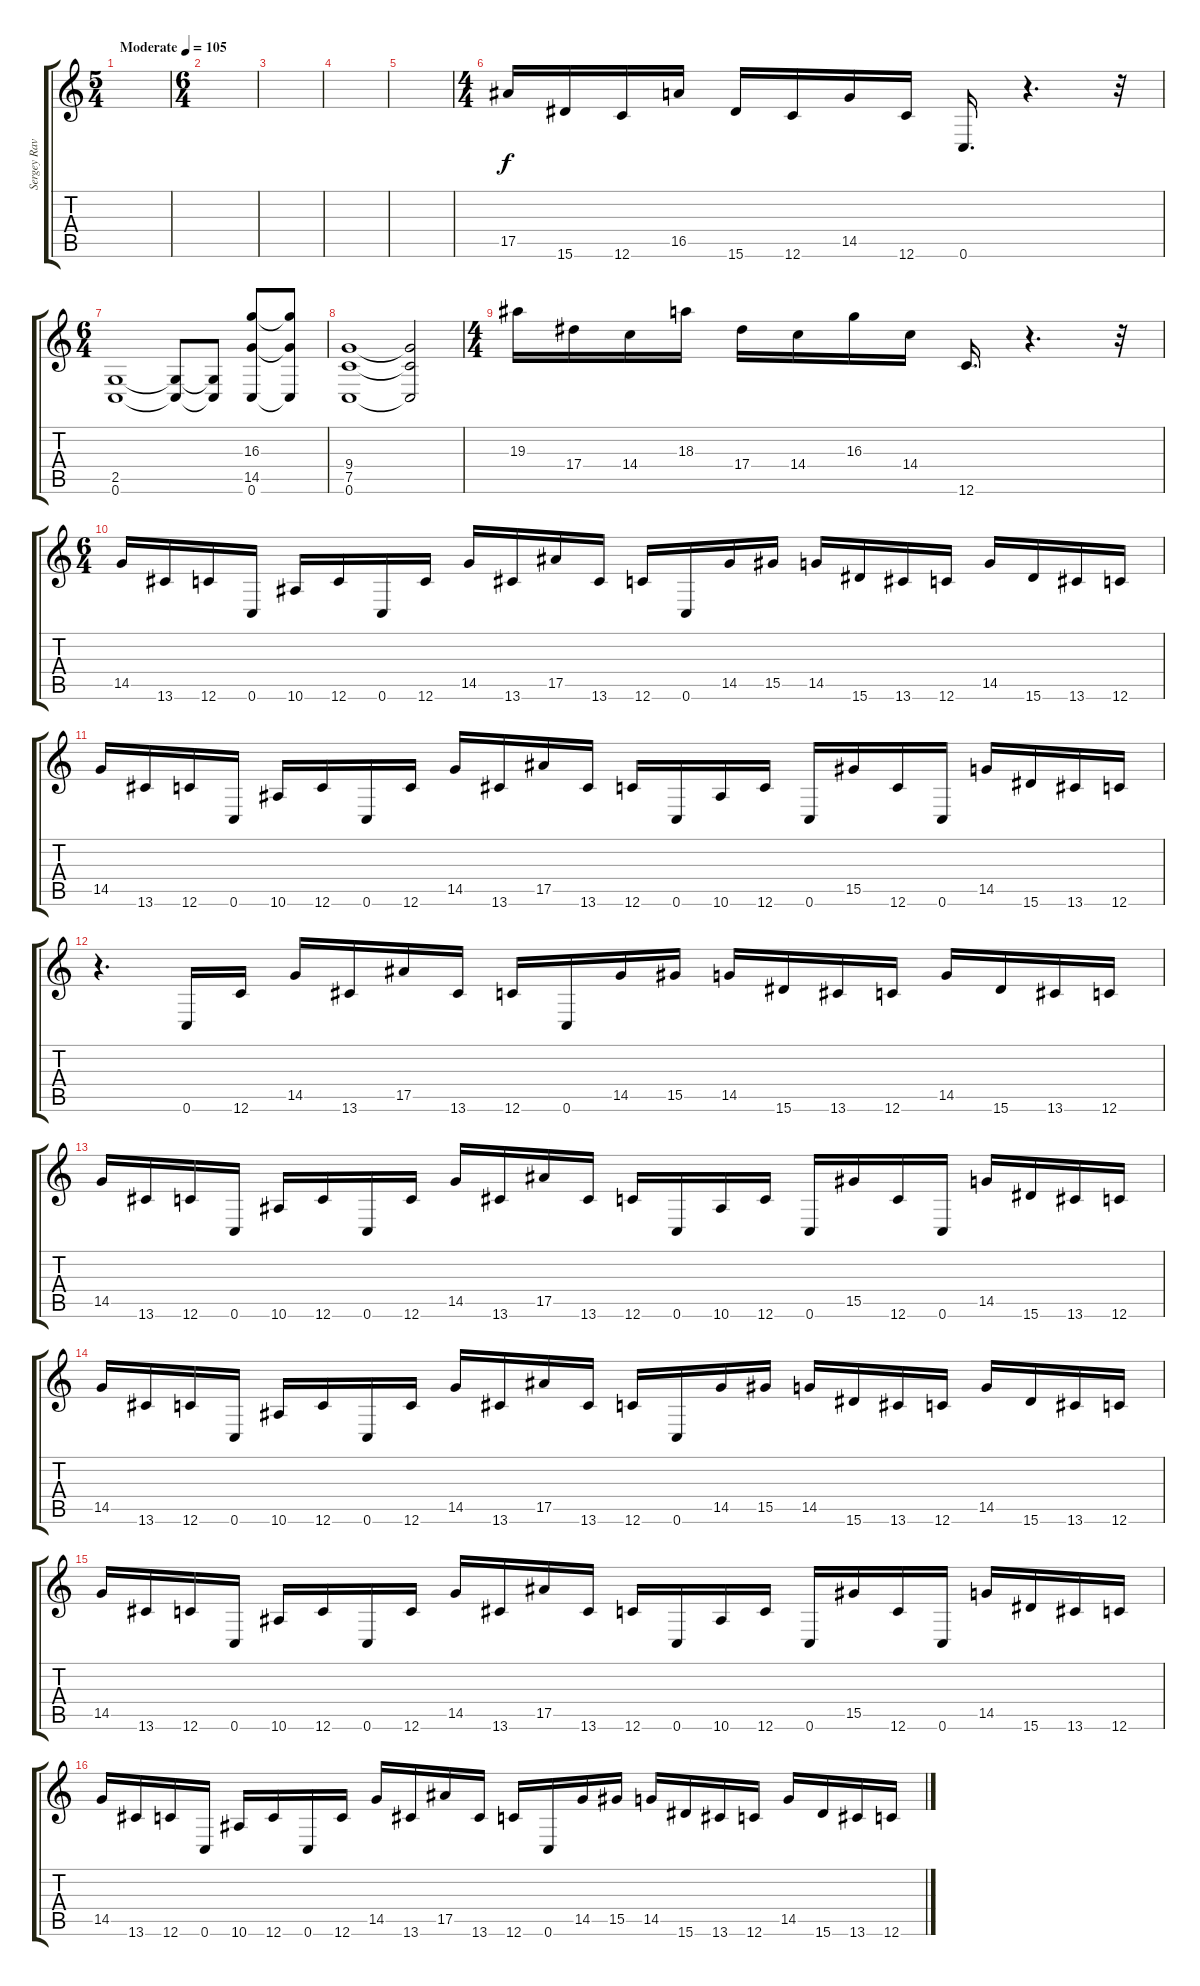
\track ("Sergey Ravinskiy" "Sergey Rav") {instrument distortionguitar}
\staff {score tabs}
\tuning (C4 G3 Eb3 Bb2 F2 C2) {hide}
\ts (5 4)
\tempo (105 "Moderate")
\clef g2
\ks c
|
\ts (6 4)
|
|
|
|
\ts (4 4)
17.5.16 15.6.16 12.6.16 16.5.16 15.6.16 12.6.16 14.5.16 12.6.16 0.6.16{d} r.4{d} r.32 |
\ts (6 4)
(2.5 0.6).1 (2.5{t} 0.6{t}).8 (2.5{t} 0.6{t}).8 (16.3 14.5 0.6).8 (16.3{t} 14.5{t} 0.6{t}).8 |
(9.4 7.5 0.6).1 (9.4{t} 7.5{t} 0.6{t}).2 |
\ts (4 4)
19.3.16 17.4.16 14.4.16 18.3.16 17.4.16 14.4.16 16.3.16 14.4.16 12.6.16{d} r.4{d} r.32 |
\ts (6 4)
14.5.16 13.6.16 12.6.16 0.6.16 10.6.16 12.6.16 0.6.16 12.6.16 14.5.16 13.6.16 17.5.16 13.6.16 12.6.16 0.6.16 14.5.16 15.5.16 14.5.16 15.6.16 13.6.16 12.6.16 14.5.16 15.6.16 13.6.16 12.6.16 |
14.5.16 13.6.16 12.6.16 0.6.16 10.6.16 12.6.16 0.6.16 12.6.16 14.5.16 13.6.16 17.5.16 13.6.16 12.6.16 0.6.16 10.6.16 12.6.16 0.6.16 15.5.16 12.6.16 0.6.16 14.5.16 15.6.16 13.6.16 12.6.16 |
r.4{d} 0.6.16 12.6.16 14.5.16 13.6.16 17.5.16 13.6.16 12.6.16 0.6.16 14.5.16 15.5.16 14.5.16 15.6.16 13.6.16 12.6.16 14.5.16 15.6.16 13.6.16 12.6.16 |
14.5.16 13.6.16 12.6.16 0.6.16 10.6.16 12.6.16 0.6.16 12.6.16 14.5.16 13.6.16 17.5.16 13.6.16 12.6.16 0.6.16 10.6.16 12.6.16 0.6.16 15.5.16 12.6.16 0.6.16 14.5.16 15.6.16 13.6.16 12.6.16 |
14.5.16 13.6.16 12.6.16 0.6.16 10.6.16 12.6.16 0.6.16 12.6.16 14.5.16 13.6.16 17.5.16 13.6.16 12.6.16 0.6.16 14.5.16 15.5.16 14.5.16 15.6.16 13.6.16 12.6.16 14.5.16 15.6.16 13.6.16 12.6.16 |
14.5.16 13.6.16 12.6.16 0.6.16 10.6.16 12.6.16 0.6.16 12.6.16 14.5.16 13.6.16 17.5.16 13.6.16 12.6.16 0.6.16 10.6.16 12.6.16 0.6.16 15.5.16 12.6.16 0.6.16 14.5.16 15.6.16 13.6.16 12.6.16 |
14.5.16 13.6.16 12.6.16 0.6.16 10.6.16 12.6.16 0.6.16 12.6.16 14.5.16 13.6.16 17.5.16 13.6.16 12.6.16 0.6.16 14.5.16 15.5.16 14.5.16 15.6.16 13.6.16 12.6.16 14.5.16 15.6.16 13.6.16 12.6.16
